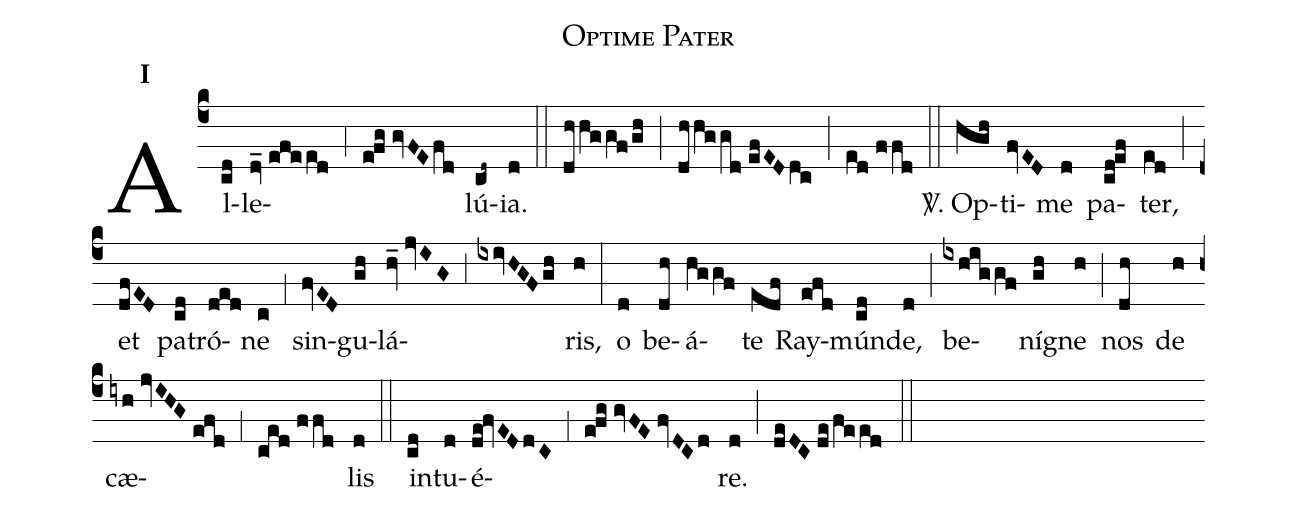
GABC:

name:Optime Pater;
mode:I;
office-part:Alleluia;
%%
(c4) Al(cd)le(dv_//efeed)(,4)(e!fg//gvFE/fd)lú(cd~)ia.(d) (::) (dhhggf/gh) (;) (dhhggd//efED/dc) (;) (ed//ffd) (::) <sp>V/</sp>. Op(hgh)ti(fvED)me(d) pa(cd!ef)ter,(ed) (;) et(dfED) pa(cd)tró(ded)ne(c) (,1) sin(fvED)gu(gh)lá(hv_//jvIG)(,3)(ixivHGF/gh)ris,(h) (:) o(d) be(dh)á(hggf)te(edf) Ray(efd)mún(cd)de,(d) (;) be(ixhiggf)ní(gh)gne(h) (;) nos(dh) de(h) cæ(iyh//jvIHG//efd)(,1)(ced//ffd)lis(d) (::) in(cd)tu(d)é(de!fvEDdC)(,1)(e!fg//gvFE//fvDCd)re.(d) (;) (deDC//de/feed) (::)
